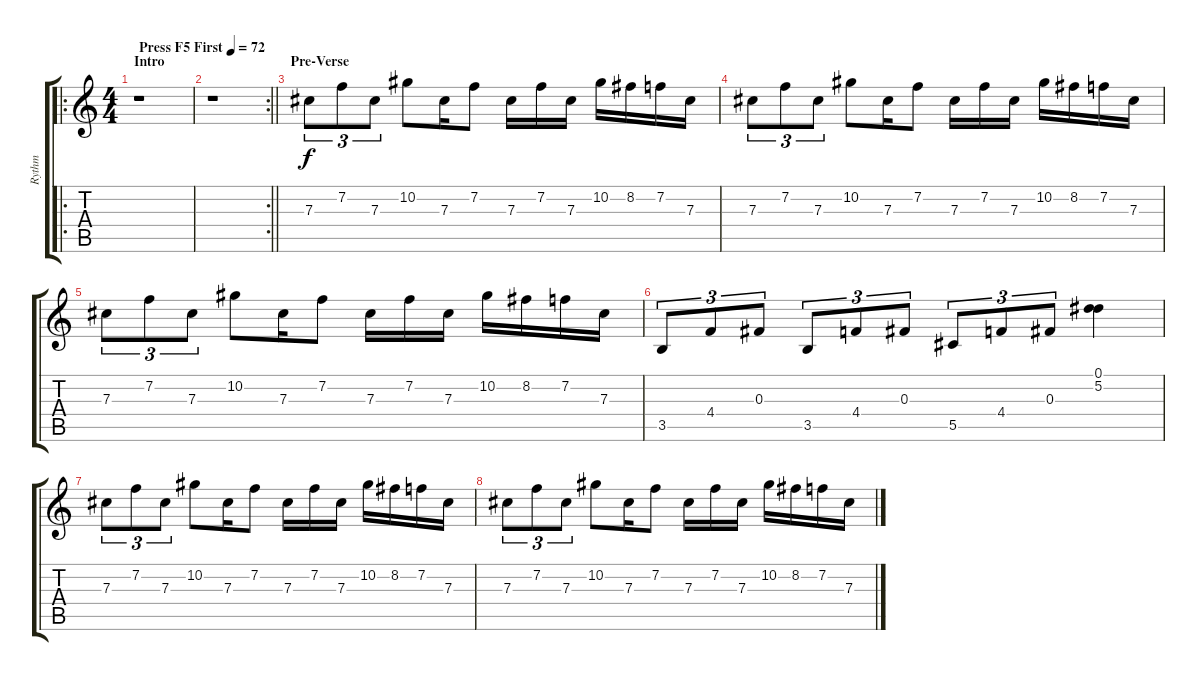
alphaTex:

\track ("Rythm" "Rythm") {instrument distortionguitar}
\staff {score tabs}
\tuning (Eb4 Bb3 Gb3 Db3 Ab2 Db2) {hide}
\ro
\ts (4 4)
\section ("" "Intro")
\tempo (72 "Press F5 First")
\clef g2
\ks c
r.1{dy f instrument distortionguitar} |
\rc 2
\barLineRight lightlight
r.1 |
\section ("" "Pre-Verse")
7.3.8{tu (3 2) instrument electricguitarclean} 7.2.8{tu (3 2)} 7.3.8{tu (3 2)} 10.2.8 7.3.16 7.2.8 7.3.16 7.2.16 7.3.16 10.2.16 8.2.16 7.2.16 7.3.16 |
7.3.8{tu (3 2)} 7.2.8{tu (3 2)} 7.3.8{tu (3 2)} 10.2.8 7.3.16 7.2.8 7.3.16 7.2.16 7.3.16 10.2.16 8.2.16 7.2.16 7.3.16 |
7.3.8{tu (3 2)} 7.2.8{tu (3 2)} 7.3.8{tu (3 2)} 10.2.8 7.3.16 7.2.8 7.3.16 7.2.16 7.3.16 10.2.16 8.2.16 7.2.16 7.3.16 |
3.5.8{tu (3 2)} 4.4.8{tu (3 2)} 0.3.8{tu (3 2)} 3.5.8{tu (3 2)} 4.4.8{tu (3 2)} 0.3.8{tu (3 2)} 5.5.8{tu (3 2)} 4.4.8{tu (3 2)} 0.3.8{tu (3 2)} (0.1 5.2).4 |
7.3.8{tu (3 2) instrument electricguitarclean} 7.2.8{tu (3 2)} 7.3.8{tu (3 2)} 10.2.8 7.3.16 7.2.8 7.3.16 7.2.16 7.3.16 10.2.16 8.2.16 7.2.16 7.3.16 |
7.3.8{tu (3 2)} 7.2.8{tu (3 2)} 7.3.8{tu (3 2)} 10.2.8 7.3.16 7.2.8 7.3.16 7.2.16 7.3.16 10.2.16 8.2.16 7.2.16 7.3.16
